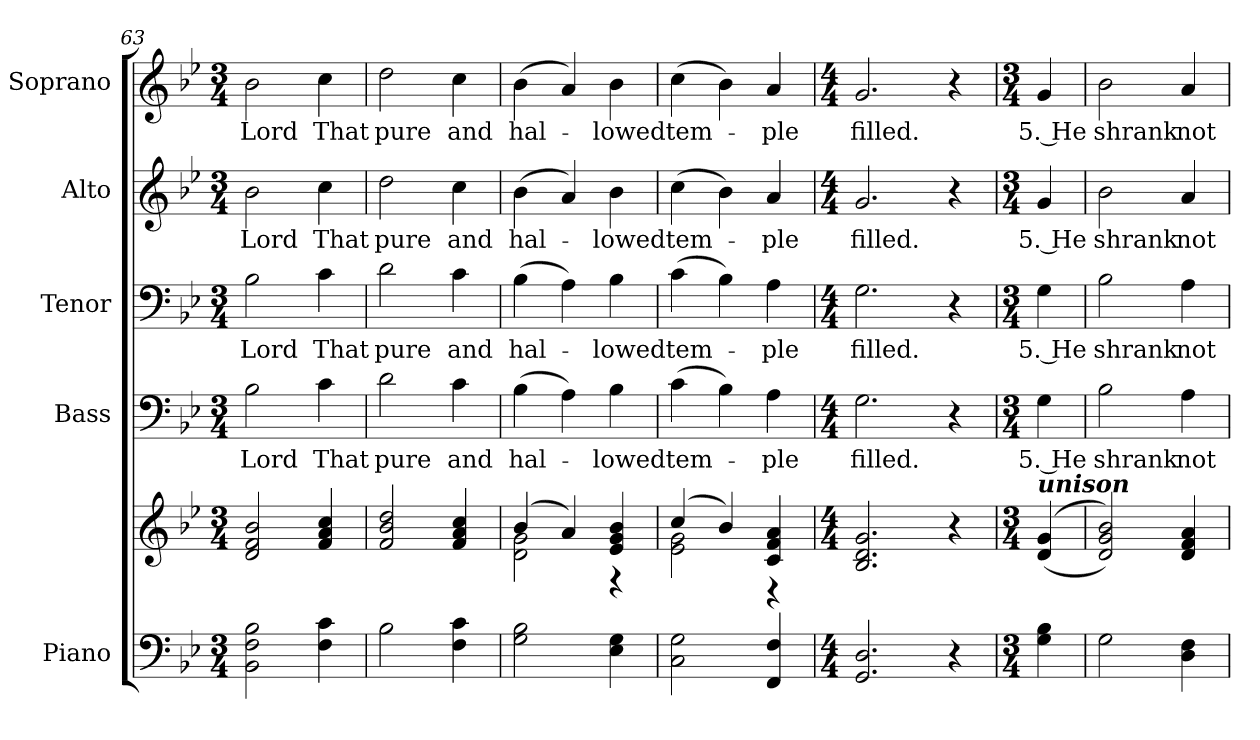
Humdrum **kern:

**kern	**kern	**kern	**text	**kern	**text	**kern	**text	**kern	**text
*part5	*part5	*part4	*part4	*part3	*part3	*part2	*part2	*part1	*part1
*staff6	*staff5	*staff4	*staff4	*staff3	*staff3	*staff2	*staff2	*staff1	*staff1
*I"Piano	*	*I"Bass	*	*I"Tenor	*	*I"Alto	*	*I"Soprano	*
*I'Pno.	*	*I'B.	*	*I'T.	*	*I'A.	*	*I'S.	*
*clefF4	*clefG2	*clefF4	*	*clefF4	*	*clefG2	*	*clefG2	*
*k[b-e-]	*k[b-e-]	*k[b-e-]	*	*k[b-e-]	*	*k[b-e-]	*	*k[b-e-]	*
*B-:	*B-:	*B-:	*	*B-:	*	*B-:	*	*B-:	*
*M3/4	*M3/4	*M3/4	*	*M3/4	*	*M3/4	*	*M3/4	*
=63	=63	=63	=63	=63	=63	=63	=63	=63	=63
!	!	!	!LO:LY:b:color=#000000	!	!	!	!	!	!
!	!	!	!	!	!LO:LY:b:color=#000000	!	!	!	!
!	!	!	!	!	!	!	!LO:LY:b:color=#000000	!	!
!	!	!	!	!	!	!	!	!	!LO:LY:b:color=#000000
2BB-i\ 2Fi 2B-i	2di/ 2fi 2b-i	2B-i\	Lord	2B-i\	Lord	2b-i\	Lord	2b-i\	Lord
!	!	!	!LO:LY:b:color=#000000	!	!	!	!	!	!
!	!	!	!	!	!LO:LY:b:color=#000000	!	!	!	!
!	!	!	!	!	!	!	!LO:LY:b:color=#000000	!	!
!	!	!	!	!	!	!	!	!	!LO:LY:b:color=#000000
4Fi\ 4ci	4fi/ 4ai 4cci	4ci\	That	4ci\	That	4cci\	That	4cci\	That
!!LO:PB:g=z
=64	=64	=64	=64	=64	=64	=64	=64	=64	=64
!	!	!	!LO:LY:b:color=#000000	!	!	!	!	!	!
!	!	!	!	!	!LO:LY:b:color=#000000	!	!	!	!
!	!	!	!	!	!	!	!LO:LY:b:color=#000000	!	!
!	!	!	!	!	!	!	!	!	!LO:LY:b:color=#000000
2B-i\	2fi/ 2b-i 2ddi	2di\	pure	2di\	pure	2ddi\	pure	2ddi\	pure
!	!	!	!LO:LY:b:color=#000000	!	!	!	!	!	!
!	!	!	!	!	!LO:LY:b:color=#000000	!	!	!	!
!	!	!	!	!	!	!	!LO:LY:b:color=#000000	!	!
!	!	!	!	!	!	!	!	!	!LO:LY:b:color=#000000
4Fi\ 4ci	4fi/ 4ai 4cci	4ci\	and	4ci\	and	4cci\	and	4cci\	and
=65	=65	=65	=65	=65	=65	=65	=65	=65	=65
*	*^	*	*	*	*	*	*	*	*
!	!	!	!	!LO:LY:b:color=#000000	!	!	!	!	!	!
!	!	!	!	!	!	!LO:LY:b:color=#000000	!	!	!	!
!	!	!	!	!	!	!	!	!LO:LY:b:color=#000000	!	!
!	!	!	!	!	!	!	!	!	!	!LO:LY:b:color=#000000
2Gi\ 2B-i	(4b-i/	2di\ 2gi	(4B-i\	hal-	(4B-i\	hal-	(4b-i\	hal-	(4b-i\	hal-
.	4ai/)	.	4Ai\)	.	4Ai\)	.	4ai/)	.	4ai/)	.
!	!	!	!	!LO:LY:b:color=#000000	!	!	!	!	!	!
!	!	!	!	!	!	!LO:LY:b:color=#000000	!	!	!	!
!	!	!	!	!	!	!	!	!LO:LY:b:color=#000000	!	!
!	!	!	!	!	!	!	!	!	!	!LO:LY:b:color=#000000
4E-i\ 4Gi	4e-i/ 4gi 4b-i	4r	4B-i\	-lowed	4B-i\	-lowed	4b-i\	-lowed	4b-i\	-lowed
=66	=66	=66	=66	=66	=66	=66	=66	=66	=66	=66
!	!	!	!	!LO:LY:b:color=#000000	!	!	!	!	!	!
!	!	!	!	!	!	!LO:LY:b:color=#000000	!	!	!	!
!	!	!	!	!	!	!	!	!LO:LY:b:color=#000000	!	!
!	!	!	!	!	!	!	!	!	!	!LO:LY:b:color=#000000
2Ci\ 2Gi	(4cci/	2e-i\ 2gi	(4ci\	tem-	(4ci\	tem-	(4cci\	tem-	(4cci\	tem-
.	4b-i/)	.	4B-i\)	.	4B-i\)	.	4b-i\)	.	4b-i\)	.
!	!	!	!	!LO:LY:b:color=#000000	!	!	!	!	!	!
!	!	!	!	!	!	!LO:LY:b:color=#000000	!	!	!	!
!	!	!	!	!	!	!	!	!LO:LY:b:color=#000000	!	!
!	!	!	!	!	!	!	!	!	!	!LO:LY:b:color=#000000
4FFi/ 4Fi	4ci/ 4fi 4ai	4r	4Ai\	-ple	4Ai\	-ple	4ai/	-ple	4ai/	-ple
*	*v	*v	*	*	*	*	*	*	*	*
!!LO:PB:g=z
=67	=67	=67	=67	=67	=67	=67	=67	=67	=67
*M4/4	*M4/4	*M4/4	*	*M4/4	*	*M4/4	*	*M4/4	*
*	*^	*	*	*	*	*	*	*	*
!	!	!	!	!LO:LY:b:color=#000000	!	!	!	!	!	!
*	*v	*v	*	*	*	*	*	*	*	*
*	*^	*	*	*	*	*	*	*	*
!	!	!	!	!	!	!LO:LY:b:color=#000000	!	!	!	!
*	*v	*v	*	*	*	*	*	*	*	*
*	*^	*	*	*	*	*	*	*	*
!	!	!	!	!	!	!	!	!LO:LY:b:color=#000000	!	!
*	*v	*v	*	*	*	*	*	*	*	*
*	*^	*	*	*	*	*	*	*	*
!	!	!	!	!	!	!	!	!	!	!LO:LY:b:color=#000000
*	*v	*v	*	*	*	*	*	*	*	*
2.GGi/ 2.Di	2.B-i/ 2.di 2.gi	2.Gi\	filled.	2.Gi\	filled.	2.gi/	filled.	2.gi/	filled.
4r	4r	4r	.	4r	.	4r	.	4r	.
=68	=68	=68	=68	=68	=68	=68	=68	=68	=68
*M3/4	*M3/4	*M3/4	*	*M3/4	*	*M3/4	*	*M3/4	*
!	!	!	!LO:LY:b:color=#000000	!	!	!	!	!	!
!	!	!	!	!	!LO:LY:b:color=#000000	!	!	!	!
!	!	!	!	!	!	!	!LO:LY:b:color=#000000	!	!
!	!LO:TX:a:Bi:t=unison	!	!	!	!	!	!	!	!
!	!	!	!	!	!	!	!	!	!LO:LY:b:color=#000000
4Gi\ 4B-i	((4di/ 4gi	4Gi\	5. He	4Gi\	5. He	4gi/	5. He	4gi/	5. He
=69	=69	=69	=69	=69	=69	=69	=69	=69	=69
!	!	!	!LO:LY:b:color=#000000	!	!	!	!	!	!
!	!	!	!	!	!LO:LY:b:color=#000000	!	!	!	!
!	!	!	!	!	!	!	!LO:LY:b:color=#000000	!	!
!	!	!	!	!	!	!	!	!	!LO:LY:b:color=#000000
2Gi\	2di/ 2gi 2b-i))	2B-i\	shrank	2B-i\	shrank	2b-i\	shrank	2b-i\	shrank
!	!	!	!LO:LY:b:color=#000000	!	!	!	!	!	!
!	!	!	!	!	!LO:LY:b:color=#000000	!	!	!	!
!	!	!	!	!	!	!	!LO:LY:b:color=#000000	!	!
!	!	!	!	!	!	!	!	!	!LO:LY:b:color=#000000
4Di\ 4Fi	4di/ 4fi 4ai	4Ai\	not	4Ai\	not	4ai/	not	4ai/	not
=	=	=	=	=	=	=	=	=	=
*-	*-	*-	*-	*-	*-	*-	*-	*-	*-
